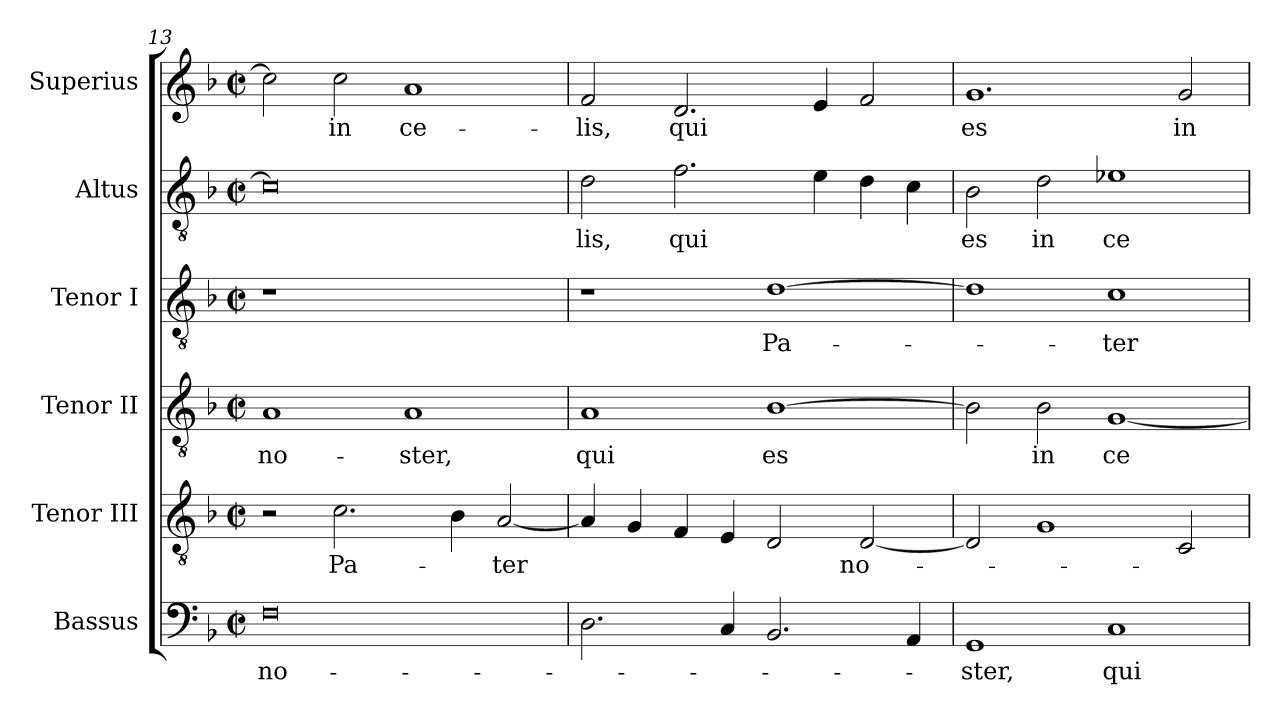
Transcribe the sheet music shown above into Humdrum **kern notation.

**kern	**text	**kern	**text	**kern	**text	**kern	**text	**kern	**text	**kern	**text
*part6	*part6	*part5	*part5	*part4	*part4	*part3	*part3	*part2	*part2	*part1	*part1
*staff6	*staff6	*staff5	*staff5	*staff4	*staff4	*staff3	*staff3	*staff2	*staff2	*staff1	*staff1
*I"Bassus	*	*I"Tenor III	*	*I"Tenor II	*	*I"Tenor I	*	*I"Altus	*	*I"Superius	*
*I'B.	*	*I'T.	*	*I'T.	*	*I'T.	*	*	*	*I'S.	*
*clefF4	*	*clefGv2	*	*clefGv2	*	*clefGv2	*	*clefGv2	*	*clefG2	*
*	*	*ITrd7c12	*	*ITrd7c12	*	*ITrd7c12	*	*ITrd7c12	*	*	*
*k[b-]	*	*k[b-]	*	*k[b-]	*	*k[b-]	*	*k[b-]	*	*k[b-]	*
*F:	*	*F:	*	*F:	*	*F:	*	*F:	*	*F:	*
*M2/2	*	*M2/2	*	*M2/2	*	*M2/2	*	*M2/2	*	*M2/2	*
*met(c|)	*	*met(c|)	*	*met(c|)	*	*met(c|)	*	*met(c|)	*	*met(c|)	*
=13	=13	=13	=13	=13	=13	=13	=13	=13	=13	=13	=13
!	!LO:LY:b:color=#000000	!	!	!	!	!	!	!	!	!	!
!	!	!	!	!	!LO:LY:b:color=#000000	!LO:N:vis=1	!	!	!	!	!
0Fi	no-	2r	.	1AAi	no-	1r	.	0Ci]	.	2cci\]	.
!	!	!	!LO:LY:b:color=#000000	!	!	!	!	!	!	!	!
!	!	!	!	!	!	!	!	!	!	!	!LO:LY:b:color=#000000
.	.	2.Ci\	Pa-	.	.	.	.	.	.	2cci\	in
!	!	!	!	!	!LO:LY:b:color=#000000	!	!	!	!	!	!
!	!	!	!	!	!	!	!	!	!	!	!LO:LY:b:color=#000000
.	.	.	.	1AAi	-ster,	1ryy	.	.	.	1ai	ce-
.	.	4BB-i\	.	.	.	.	.	.	.	.	.
!	!	!	!LO:LY:b:color=#000000	!	!	!	!	!	!	!	!
.	.	[<2AAi/	-ter	.	.	.	.	.	.	.	.
=14	=14	=14	=14	=14	=14	=14	=14	=14	=14	=14	=14
!	!	!	!	!	!LO:LY:b:color=#000000	!	!	!	!	!	!
!	!	!	!	!	!	!	!	!	!LO:LY:b:color=#000000	!	!
!	!	!	!	!	!	!	!	!	!	!	!LO:LY:b:color=#000000
2.Di\	.	4AAi/]	.	1AAi	qui	1r	.	2Di\	-lis,	2fi/	-lis,
.	.	4GGi/	.	.	.	.	.	.	.	.	.
!	!	!	!	!	!	!	!	!	!LO:LY:b:color=#000000	!	!
!	!	!	!	!	!	!	!	!	!	!	!LO:LY:b:color=#000000
.	.	4FFi/	.	.	.	.	.	2.Fi\	qui	2.di/	qui
4Ci/	.	4EEi/	.	.	.	.	.	.	.	.	.
!	!	!	!	!	!LO:LY:b:color=#000000	!	!	!	!	!	!
!	!	!	!	!	!	!	!LO:LY:b:color=#000000	!	!	!	!
2.BB-i/	.	2DDi/	.	[>1BB-i	es	[>1Di	Pa-	.	.	.	.
.	.	.	.	.	.	.	.	4Ei\	.	4ei/	.
!	!	!	!LO:LY:b:color=#000000	!	!	!	!	!	!	!	!
.	.	[<2DDi/	no-	.	.	.	.	4Di\	.	2fi/	.
4AAi/	.	.	.	.	.	.	.	4Ci\	.	.	.
=15	=15	=15	=15	=15	=15	=15	=15	=15	=15	=15	=15
!	!LO:LY:b:color=#000000	!	!	!	!	!	!	!	!	!	!
!	!	!	!	!	!	!	!	!	!LO:LY:b:color=#000000	!	!
!	!	!	!	!	!	!	!	!	!	!	!LO:LY:b:color=#000000
1GGi	-ster,	2DDi/]	.	2BB-i\]	.	1Di]	.	2BB-i\	es	1.gi	es
!	!	!	!	!	!LO:LY:b:color=#000000	!	!	!	!	!	!
!	!	!	!	!	!	!	!	!	!LO:LY:b:color=#000000	!	!
.	.	1GGi	.	2BB-i\	in	.	.	2Di\	in	.	.
!	!LO:LY:b:color=#000000	!	!	!	!	!	!	!	!	!	!
!	!	!	!	!	!LO:LY:b:color=#000000	!	!	!	!	!	!
!	!	!	!	!	!	!	!LO:LY:b:color=#000000	!	!	!	!
!	!	!	!	!	!	!	!	!	!LO:LY:b:color=#000000	!	!
1Ci	qui	.	.	[<1GGi	ce-	1Ci	-ter	1E-Xi	ce-	.	.
!	!	!	!	!	!	!	!	!	!	!	!LO:LY:b:color=#000000
.	.	2CCi/	.	.	.	.	.	.	.	2gi/	in
=	=	=	=	=	=	=	=	=	=	=	=
*-	*-	*-	*-	*-	*-	*-	*-	*-	*-	*-	*-
